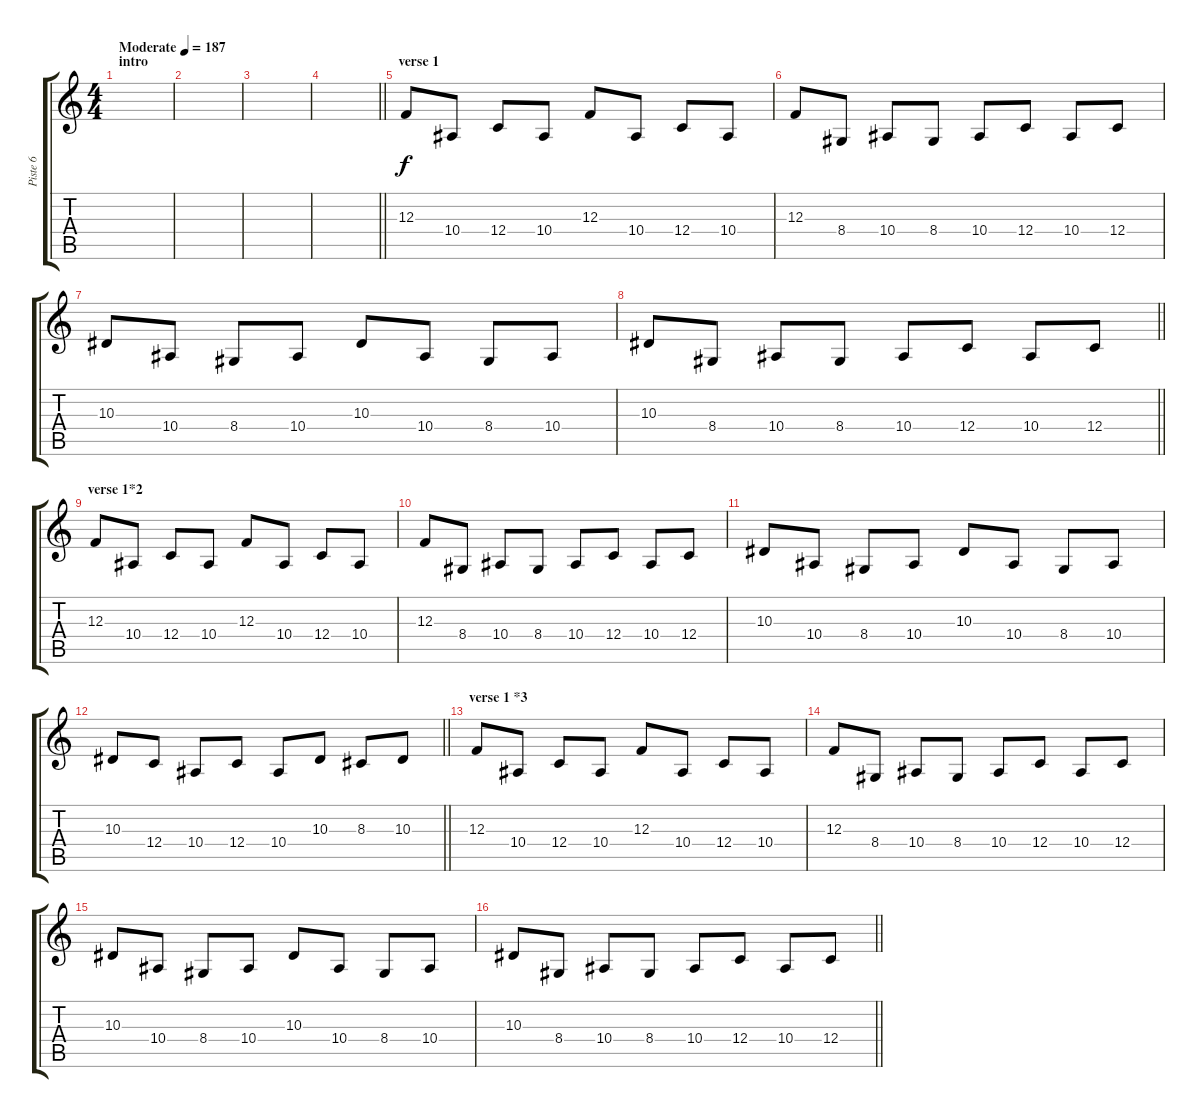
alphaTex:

\track ("Piste 6" "Piste 6") {instrument tremolostrings}
\staff {score tabs}
\tuning (D4 A3 F3 C3 G2 C2) {hide}
\ts (4 4)
\section ("" "intro")
\tempo (187 "Moderate")
\clef g2
\ks c
|
|
|
\barLineRight lightlight
|
\section ("" "verse 1")
12.3.8 10.4.8 12.4.8 10.4.8 12.3.8 10.4.8 12.4.8 10.4.8 |
12.3.8 8.4.8 10.4.8 8.4.8 10.4.8 12.4.8 10.4.8 12.4.8 |
10.3.8 10.4.8 8.4.8 10.4.8 10.3.8 10.4.8 8.4.8 10.4.8 |
\barLineRight lightlight
10.3.8 8.4.8 10.4.8 8.4.8 10.4.8 12.4.8 10.4.8 12.4.8 |
\section ("" "verse 1*2")
12.3.8 10.4.8 12.4.8 10.4.8 12.3.8 10.4.8 12.4.8 10.4.8 |
12.3.8 8.4.8 10.4.8 8.4.8 10.4.8 12.4.8 10.4.8 12.4.8 |
10.3.8 10.4.8 8.4.8 10.4.8 10.3.8 10.4.8 8.4.8 10.4.8 |
\barLineRight lightlight
10.3.8 12.4.8 10.4.8 12.4.8 10.4.8 10.3.8 8.3.8 10.3.8 |
\section ("" "verse 1 *3")
12.3.8 10.4.8 12.4.8 10.4.8 12.3.8 10.4.8 12.4.8 10.4.8 |
12.3.8 8.4.8 10.4.8 8.4.8 10.4.8 12.4.8 10.4.8 12.4.8 |
10.3.8 10.4.8 8.4.8 10.4.8 10.3.8 10.4.8 8.4.8 10.4.8 |
\barLineRight lightlight
10.3.8 8.4.8 10.4.8 8.4.8 10.4.8 12.4.8 10.4.8 12.4.8
